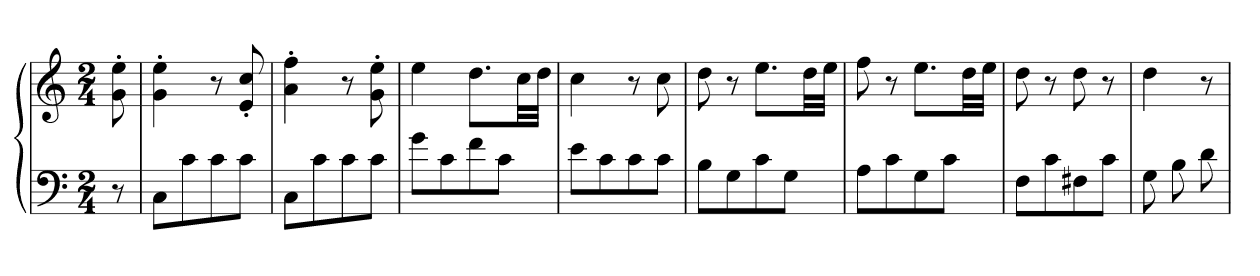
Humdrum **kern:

**kern	**kern
*part1	*part1
*staff2	*staff1
*clefF4	*clefG2
*k[]	*k[]
*C:	*C:
*M2/4	*M2/4
=	=
8r	8g' 8ee'
=266	=266
8CL	4g' 4ee'
8c	.
8c	8r
8cJ	8e' 8cc'
=267	=267
8CL	4a' 4ff'
8c	.
8c	8r
8cJ	8g' 8ee'
=268	=268
8gL	4ee
8c	.
8f	8.ddL
8cJ	.
.	32ccLL
.	32ddJJJ
=269	=269
8eL	4cc
8c	.
8c	8r
8cJ	8cc
=270	=270
8BL	8dd
8G	8r
8c	8.eeL
8GJ	.
.	32ddLL
.	32eeJJJ
=271	=271
8AL	8ff
8c	8r
8G	8.eeL
8cJ	.
.	32ddLL
.	32eeJJJ
=272	=272
8FL	8dd
8c	8r
8F#X	8dd
8cJ	8r
=273	=273
8G	4dd
8B	.
8d	8r
=	=
*-	*-
